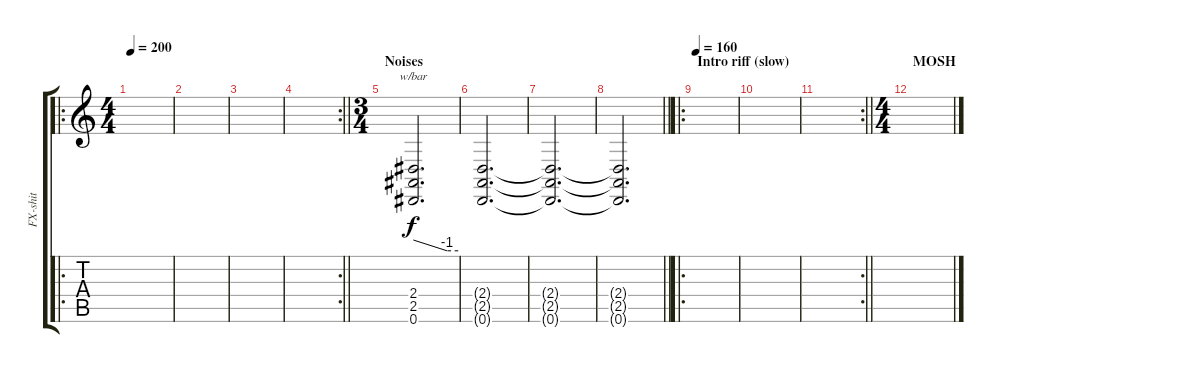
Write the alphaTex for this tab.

\track ("FX-shit" "FX-shit") {instrument choiraahs}
\staff {score tabs}
\tuning (Eb4 Bb3 Gb3 Db3 Ab2 Eb2) {hide}
\ro
\ts (4 4)
\tempo 200
\clef g2
\ks c
|
|
|
\rc 2
\barLineRight lightlight
|
\ts (3 4)
\section ("" "Noises")
(2.4 2.5 0.6).2{d tbe (custom default 0 0 45 -4 60 -4)} |
(2.4{t} 2.5{t} 0.6{t}).2{d} |
(2.4{t} 2.5{t} 0.6{t}).2{d} |
\barLineRight lightlight
(2.4{t} 2.5{t} 0.6{t}).2{d} |
\ro
\section ("" "Intro riff (slow)")
\tempo 160
|
|
\rc 2
\barLineRight lightlight
|
\ts (4 4)
\section ("" "MOSH")
